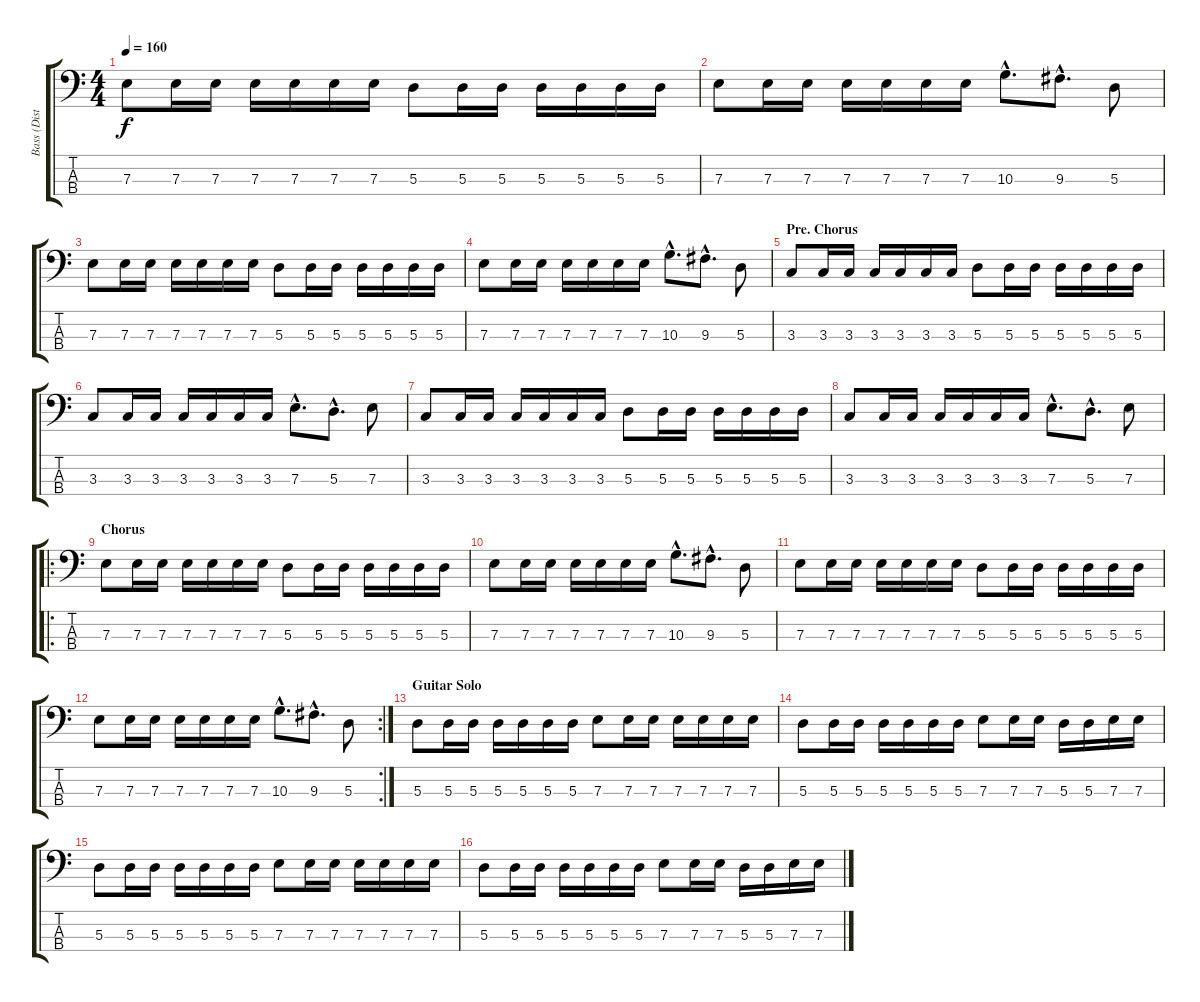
\track ("Bass (Distorted)" "Bass (Dist") {instrument overdrivenguitar}
\staff {score tabs}
\tuning (G2 D2 A1 E1) {hide}
\ts (4 4)
\tempo 160
\clef f4
\ks c
7.3.8{dy f} 7.3.16 7.3.16 7.3.16 7.3.16 7.3.16 7.3.16 5.3.8 5.3.16 5.3.16 5.3.16 5.3.16 5.3.16 5.3.16 |
7.3.8 7.3.16 7.3.16 7.3.16 7.3.16 7.3.16 7.3.16 10.3{hac}.8{d} 9.3{hac}.8{d} 5.3.8 |
7.3.8 7.3.16 7.3.16 7.3.16 7.3.16 7.3.16 7.3.16 5.3.8 5.3.16 5.3.16 5.3.16 5.3.16 5.3.16 5.3.16 |
7.3.8 7.3.16 7.3.16 7.3.16 7.3.16 7.3.16 7.3.16 10.3{hac}.8{d} 9.3{hac}.8{d} 5.3.8 |
\section ("" "Pre. Chorus")
3.3.8 3.3.16 3.3.16 3.3.16 3.3.16 3.3.16 3.3.16 5.3.8 5.3.16 5.3.16 5.3.16 5.3.16 5.3.16 5.3.16 |
3.3.8 3.3.16 3.3.16 3.3.16 3.3.16 3.3.16 3.3.16 7.3{hac}.8{d} 5.3{hac}.8{d} 7.3.8 |
3.3.8 3.3.16 3.3.16 3.3.16 3.3.16 3.3.16 3.3.16 5.3.8 5.3.16 5.3.16 5.3.16 5.3.16 5.3.16 5.3.16 |
3.3.8 3.3.16 3.3.16 3.3.16 3.3.16 3.3.16 3.3.16 7.3{hac}.8{d} 5.3{hac}.8{d} 7.3.8 |
\ro
\section ("" "Chorus")
7.3.8 7.3.16 7.3.16 7.3.16 7.3.16 7.3.16 7.3.16 5.3.8 5.3.16 5.3.16 5.3.16 5.3.16 5.3.16 5.3.16 |
7.3.8 7.3.16 7.3.16 7.3.16 7.3.16 7.3.16 7.3.16 10.3{hac}.8{d} 9.3{hac}.8{d} 5.3.8 |
7.3.8 7.3.16 7.3.16 7.3.16 7.3.16 7.3.16 7.3.16 5.3.8 5.3.16 5.3.16 5.3.16 5.3.16 5.3.16 5.3.16 |
\rc 2
7.3.8 7.3.16 7.3.16 7.3.16 7.3.16 7.3.16 7.3.16 10.3{hac}.8{d} 9.3{hac}.8{d} 5.3.8 |
\section ("" "Guitar Solo")
5.3.8 5.3.16 5.3.16 5.3.16 5.3.16 5.3.16 5.3.16 7.3.8 7.3.16 7.3.16 7.3.16 7.3.16 7.3.16 7.3.16 |
5.3.8 5.3.16 5.3.16 5.3.16 5.3.16 5.3.16 5.3.16 7.3.8 7.3.16 7.3.16 5.3.16 5.3.16 7.3.16 7.3.16 |
5.3.8 5.3.16 5.3.16 5.3.16 5.3.16 5.3.16 5.3.16 7.3.8 7.3.16 7.3.16 7.3.16 7.3.16 7.3.16 7.3.16 |
5.3.8 5.3.16 5.3.16 5.3.16 5.3.16 5.3.16 5.3.16 7.3.8 7.3.16 7.3.16 5.3.16 5.3.16 7.3.16 7.3.16
